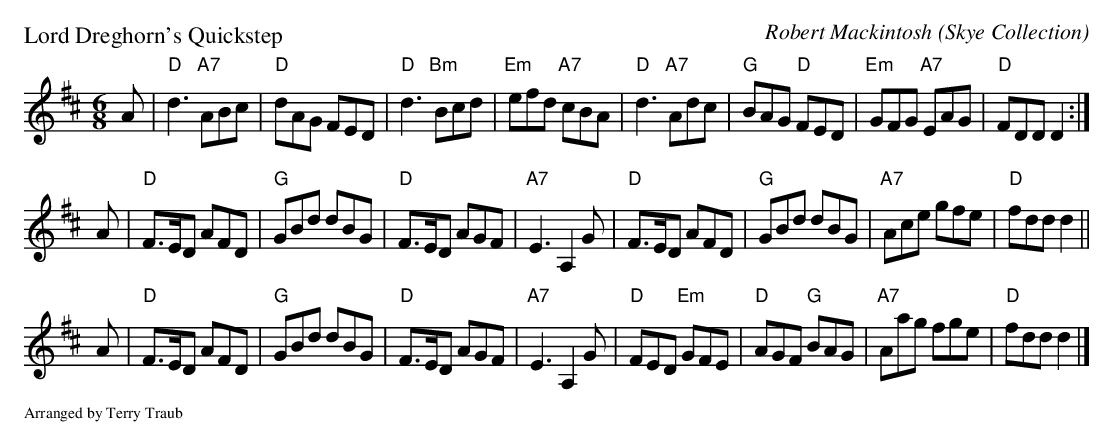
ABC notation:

X:1
P: Lord Dreghorn's Quickstep
C: Robert Mackintosh
O: Skye Collection
M: 6/8
L: 1/8
K: D
A \
| "D"d3 "A7"ABc | "D"dAG FED | "D"d3 "Bm"Bcd | "Em"efd "A7"cBA \
| "D"d3 "A7"Adc | "G"BAG "D"FED | "Em"GFG "A7"EAG | "D"FDD D2 :|
A \
| "D"F>ED AFD | "G"GBd dBG | "D"F>ED AGF | "A7"E3 A,2G \
| "D"F>ED AFD | "G"GBd dBG | "A7"Ace gfe | "D"fdd d2 ||
A \
| "D"F>ED AFD | "G"GBd dBG | "D"F>ED AGF | "A7"E3 A,2G \
| "D"FED "Em"GFE | "D"AGF "G"BAG | "A7"Aag fge | "D"fdd d2 |]
